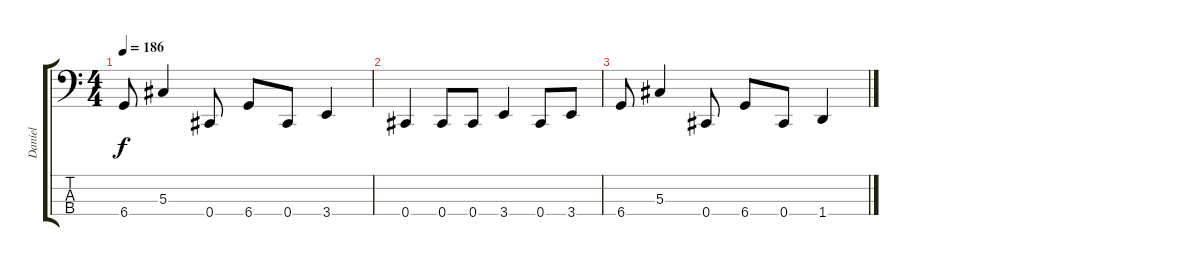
\track ("Daniel" "Daniel") {instrument electricbassfinger}
\staff {score tabs}
\tuning (Gb2 Db2 Ab1 Db1) {hide}
\ts (4 4)
\tempo 186
\clef f4
\ks c
6.4.8{dy f} 5.3.4 0.4.8 6.4.8 0.4.8 3.4.4 |
0.4.4 0.4.8 0.4.8 3.4.4 0.4.8 3.4.8 |
6.4.8 5.3.4 0.4.8 6.4.8 0.4.8 1.4.4
